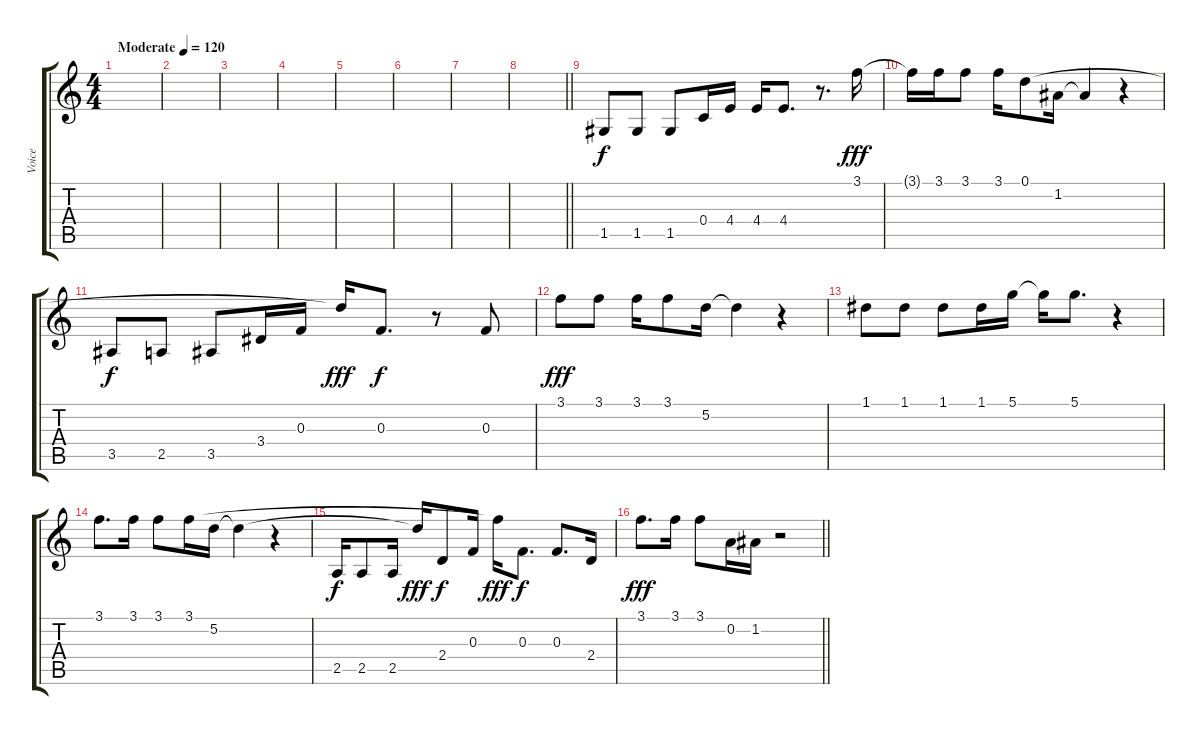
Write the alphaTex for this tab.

\track ("Voice" "Voice") {instrument distortionguitar}
\staff {score tabs}
\tuning (D4 A3 F3 C3 G2 C2) {hide}
\ts (4 4)
\tempo (120 "Moderate")
\clef g2
\ks c
|
|
|
|
|
|
|
\barLineRight lightlight
|
1.5.8 1.5.8 1.5.8 0.4.16 4.4.16 4.4.16 4.4.8{d} r.8{d} 3.1.16{dy fff} |
3.1{t}.16 3.1.16 3.1.8 3.1.16 0.1.8 1.2.16 1.2{t}.4 r.4 |
3.5.8{dy f} 2.5.8 3.5.8 3.4.16 0.3.16 0.1{t}.16{dy fff} 0.3.8{d dy f} r.8 0.3.8 |
3.1.8{dy fff} 3.1.8 3.1.16 3.1.8 5.2.16 5.2{t}.4 r.4 |
1.1.8 1.1.8 1.1.8 1.1.16 5.1.16 5.1{t}.16 5.1.8{d} r.4 |
3.1.8{d} 3.1.16 3.1.8 3.1.16 5.2.16 5.2{t}.4 r.4 |
2.5.16{dy f} 2.5.8 2.5.16 5.2{t}.16{dy fff} 2.4.8{dy f} 0.3.16 3.1{t}.16{dy fff} 0.3.8{d dy f} 0.3.8{d} 2.4.16 |
\barLineRight lightlight
3.1.8{d dy fff} 3.1.16 3.1.8 0.2.16 1.2.16 r.2
